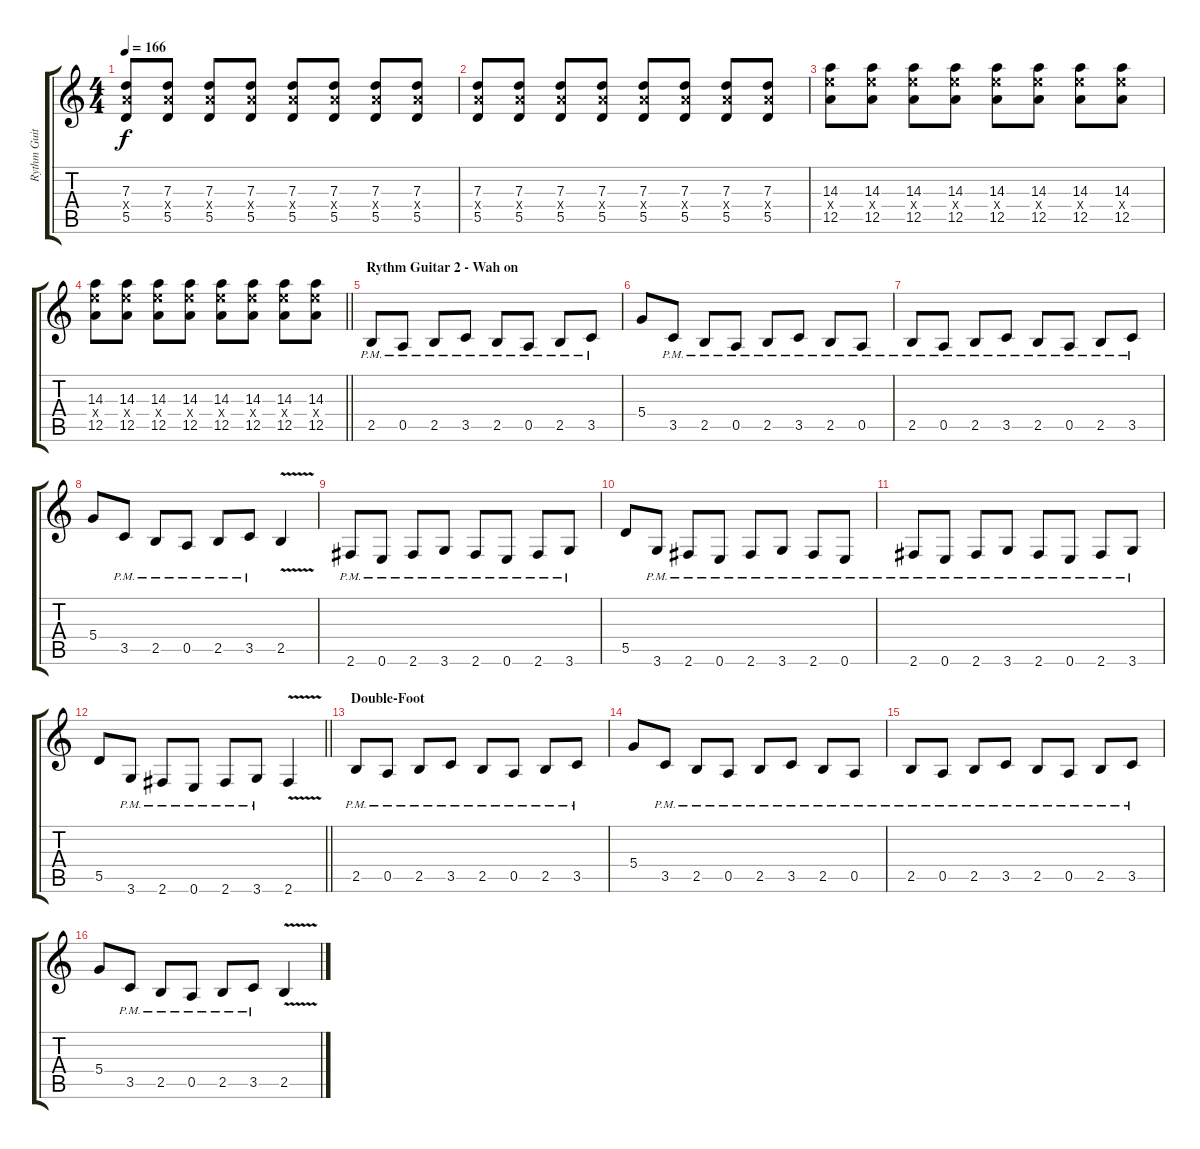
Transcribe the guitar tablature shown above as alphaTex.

\track ("Rythm Guitar 1" "Rythm Guit") {instrument distortionguitar}
\staff {score tabs}
\tuning (E4 B3 G3 D3 A2 E2) {hide}
\ts (4 4)
\tempo 166
\clef g2
\ks c
(7.3 7.4{x} 5.5).8{dy f} (7.3 7.4{x} 5.5).8 (7.3 7.4{x} 5.5).8 (7.3 7.4{x} 5.5).8 (7.3 7.4{x} 5.5).8 (7.3 7.4{x} 5.5).8 (7.3 7.4{x} 5.5).8 (7.3 7.4{x} 5.5).8 |
(7.3 7.4{x} 5.5).8 (7.3 7.4{x} 5.5).8 (7.3 7.4{x} 5.5).8 (7.3 7.4{x} 5.5).8 (7.3 7.4{x} 5.5).8 (7.3 7.4{x} 5.5).8 (7.3 7.4{x} 5.5).8 (7.3 7.4{x} 5.5).8 |
(14.3 14.4{x} 12.5).8 (14.3 14.4{x} 12.5).8 (14.3 14.4{x} 12.5).8 (14.3 14.4{x} 12.5).8 (14.3 14.4{x} 12.5).8 (14.3 14.4{x} 12.5).8 (14.3 14.4{x} 12.5).8 (14.3 14.4{x} 12.5).8 |
\barLineRight lightlight
(14.3 14.4{x} 12.5).8 (14.3 14.4{x} 12.5).8 (14.3 14.4{x} 12.5).8 (14.3 14.4{x} 12.5).8 (14.3 14.4{x} 12.5).8 (14.3 14.4{x} 12.5).8 (14.3 14.4{x} 12.5).8 (14.3 14.4{x} 12.5).8 |
\section ("" "Rythm Guitar 2 - Wah on")
2.5{pm}.8{volume 12} 0.5{pm}.8 2.5{pm}.8 3.5{pm}.8 2.5{pm}.8 0.5{pm}.8 2.5{pm}.8 3.5{pm}.8 |
5.4.8 3.5{pm}.8 2.5{pm}.8 0.5{pm}.8 2.5{pm}.8 3.5{pm}.8 2.5{pm}.8 0.5{pm}.8 |
2.5{pm}.8 0.5{pm}.8 2.5{pm}.8 3.5{pm}.8 2.5{pm}.8 0.5{pm}.8 2.5{pm}.8 3.5{pm}.8 |
5.4.8 3.5{pm}.8 2.5{pm}.8 0.5{pm}.8 2.5{pm}.8 3.5{pm}.8 2.5{v}.4 |
2.6{pm}.8 0.6{pm}.8 2.6{pm}.8 3.6{pm}.8 2.6{pm}.8 0.6{pm}.8 2.6{pm}.8 3.6{pm}.8 |
5.5.8 3.6{pm}.8 2.6{pm}.8 0.6{pm}.8 2.6{pm}.8 3.6{pm}.8 2.6{pm}.8 0.6{pm}.8 |
2.6{pm}.8 0.6{pm}.8 2.6{pm}.8 3.6{pm}.8 2.6{pm}.8 0.6{pm}.8 2.6{pm}.8 3.6{pm}.8 |
\barLineRight lightlight
5.5.8 3.6{pm}.8 2.6{pm}.8 0.6{pm}.8 2.6{pm}.8 3.6{pm}.8 2.6{v}.4 |
\section ("" "Double-Foot")
2.5{pm}.8 0.5{pm}.8 2.5{pm}.8 3.5{pm}.8 2.5{pm}.8 0.5{pm}.8 2.5{pm}.8 3.5{pm}.8 |
5.4.8 3.5{pm}.8 2.5{pm}.8 0.5{pm}.8 2.5{pm}.8 3.5{pm}.8 2.5{pm}.8 0.5{pm}.8 |
2.5{pm}.8 0.5{pm}.8 2.5{pm}.8 3.5{pm}.8 2.5{pm}.8 0.5{pm}.8 2.5{pm}.8 3.5{pm}.8 |
5.4.8 3.5{pm}.8 2.5{pm}.8 0.5{pm}.8 2.5{pm}.8 3.5{pm}.8 2.5{v}.4
